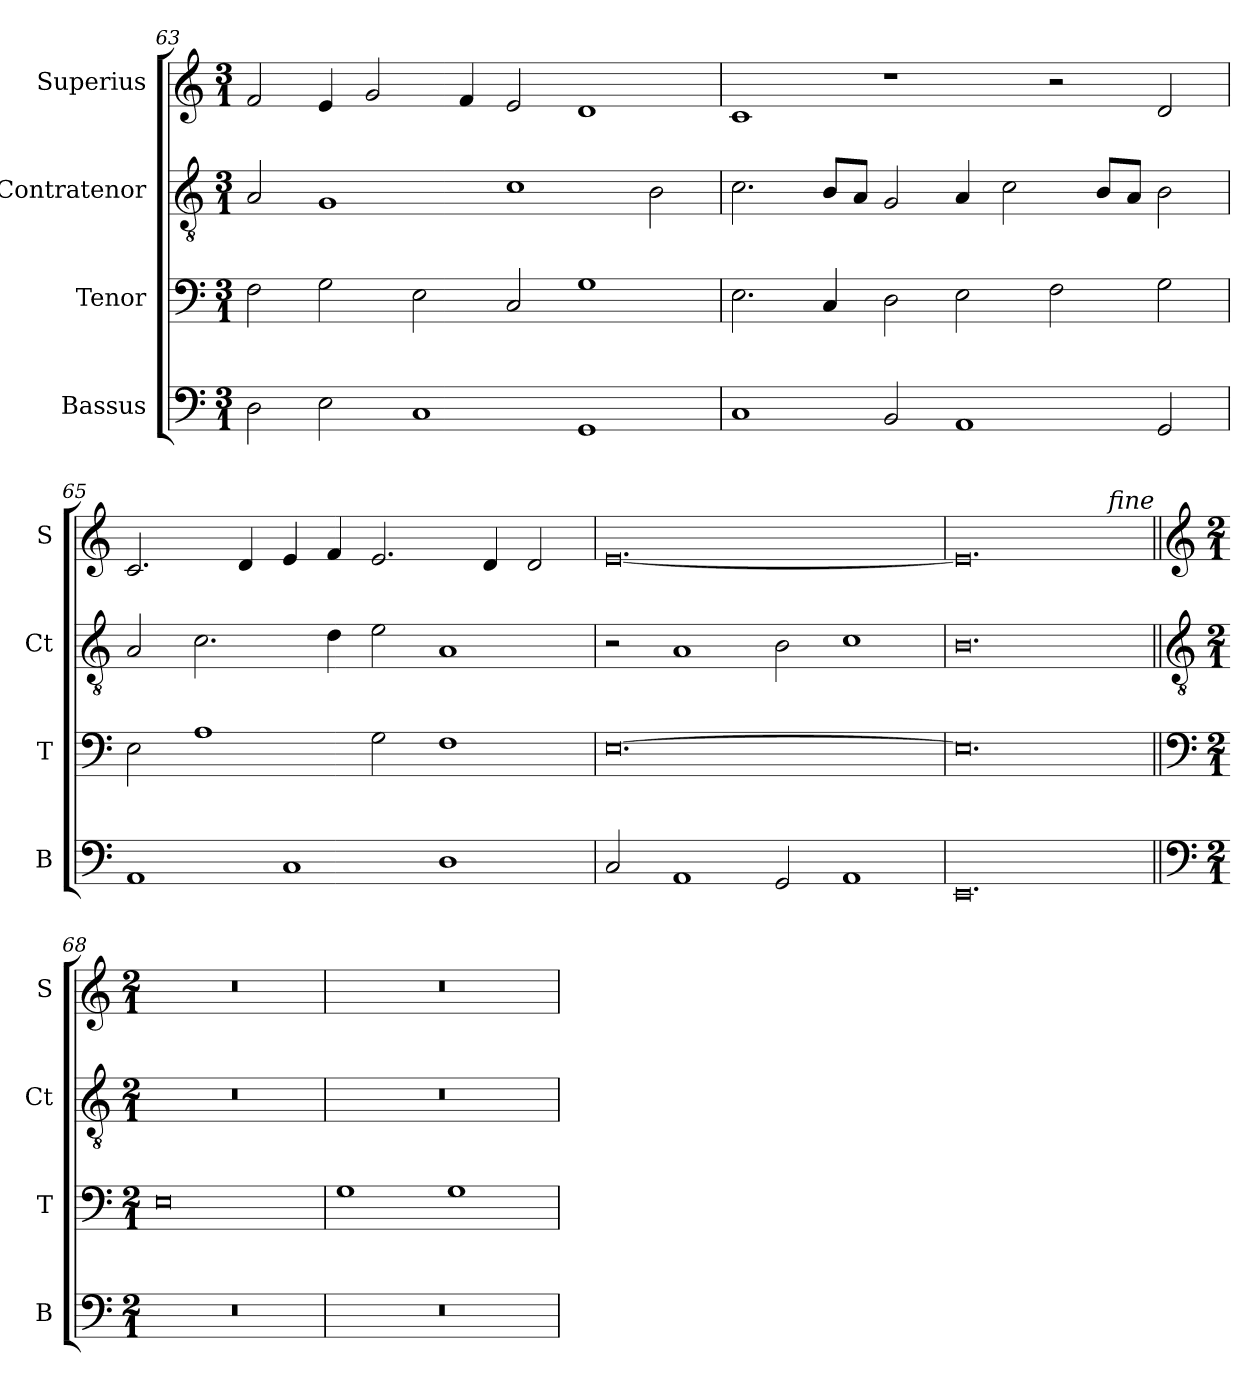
**kern	**kern	**kern	**kern
*part4	*part3	*part2	*part1
*staff4	*staff3	*staff2	*staff1
*I"Bassus	*I"Tenor	*I"Contratenor	*I"Superius
*I'B	*I'T	*I'Ct	*I'S
*clefF4	*clefF4	*clefGv2	*clefG2
*k[]	*k[]	*k[]	*k[]
*M3/1	*M3/1	*M3/1	*M3/1
=63	=63	=63	=63
2D\	2F\	2A/	2f/
2E\	2G\	1G	4e/
.	.	.	2g/
1C	2E\	.	.
.	.	.	4f/
.	2C/	1c	2e/
1GG	1G	.	1d
.	.	2B\	.
=64	=64	=64	=64
1C	2.E\	2.c\	1c
.	4C/	8B/L	.
.	.	8A/J	.
2BB/	2D\	2G/	1r
1AA	2E\	4A/	.
.	.	2c\	.
.	2F\	.	2r
.	.	8B/L	.
.	.	8A/J	.
2GG/	2G\	2B\	2d/
=65	=65	=65	=65
1AA	2E\	2A/	2.c/
.	1A	2.c\	.
.	.	.	4d/
1C	.	.	4e/
.	.	4d\	4f/
.	2G\	2e\	2.e/
1D	1F	1A	.
.	.	.	4d/
.	.	.	2d/
=66	=66	=66	=66
2C/	[0.E	2r	[0.e
1AA	.	1A	.
2GG/	.	2B\	.
1AA	.	1c	.
=67	=67	=67	=67
0.EE	0.E]	0.B	0.e]
!	!	!	!LO:TX:a:i:rj:t=fine
!!LO:LB:g=z
=68||	=68||	=68||	=68||
*clefF4	*clefF4	*clefGv2	*clefG2
*k[]	*k[]	*k[]	*k[]
*M2/1	*M2/1	*M2/1	*M2/1
0r	0E	0r	0r
=69	=69	=69	=69
0r	1G	0r	0r
.	1G	.	.
=	=	=	=
*-	*-	*-	*-
